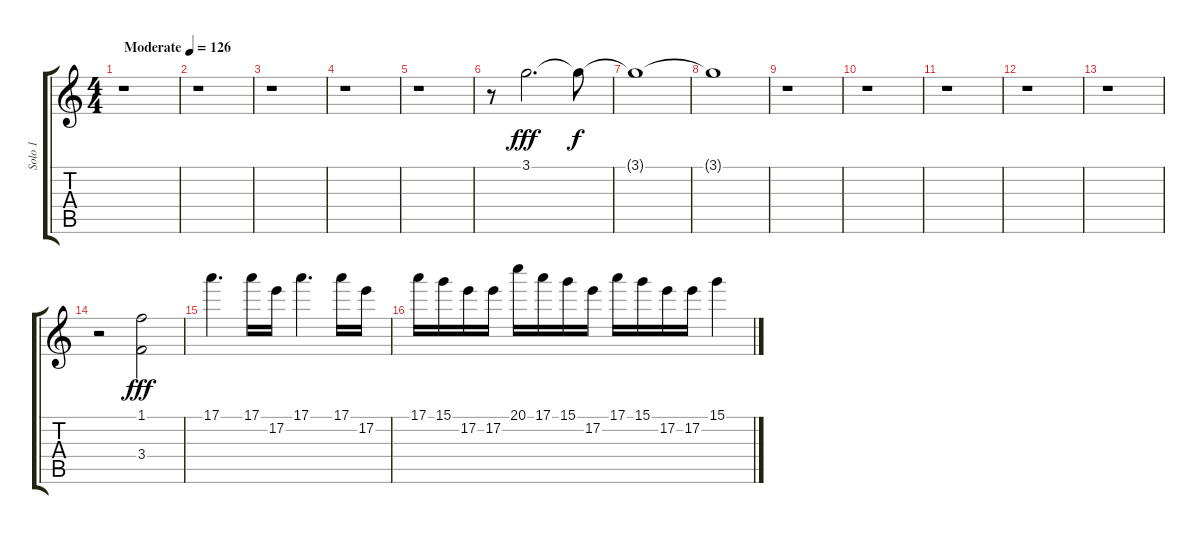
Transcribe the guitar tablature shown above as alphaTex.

\track ("Solo 1" "Solo 1") {instrument distortionguitar}
\staff {score tabs}
\tuning (E4 B3 G3 D3 A2 E2) {hide}
\ts (4 4)
\tempo (126 "Moderate")
\clef g2
\ks c
r.1{dy fff instrument distortionguitar} |
r.1 |
r.1 |
r.1 |
r.1 |
r.8 3.1.2{d volume 8} 3.1{t}.8{dy f} |
3.1{t}.1 |
3.1{t}.1 |
r.1 |
r.1 |
r.1 |
r.1 |
r.1 |
r.2 (1.1 3.4).2{dy fff volume 16} |
17.1.4{d} 17.1.16 17.2.16 17.1.4{d} 17.1.16 17.2.16 |
17.1.16 15.1.16 17.2.16 17.2.16 20.1.16 17.1.16 15.1.16 17.2.16 17.1.16 15.1.16 17.2.16 17.2.16 15.1.4
